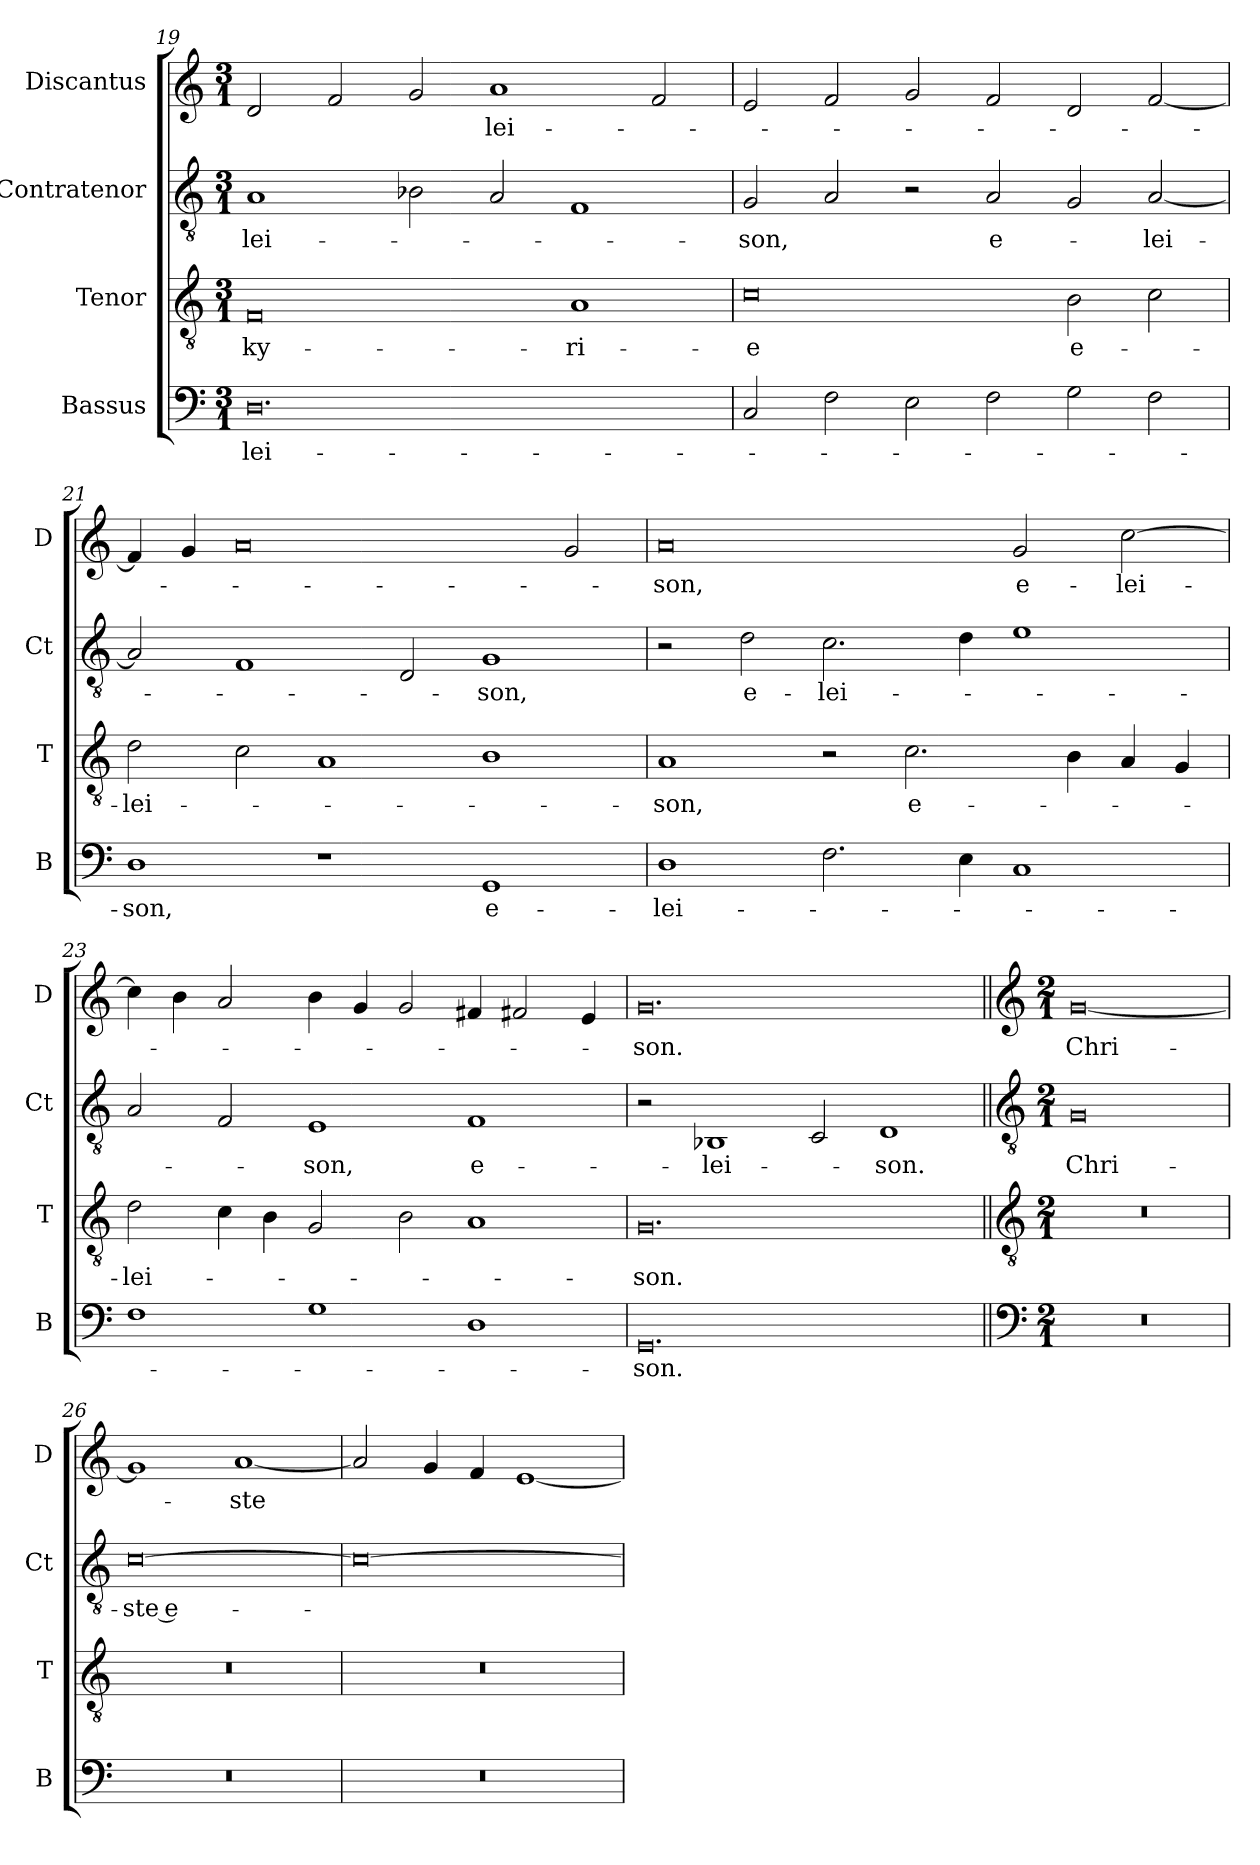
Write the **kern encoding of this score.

**kern	**text	**kern	**text	**kern	**text	**kern	**text
*part4	*part4	*part3	*part3	*part2	*part2	*part1	*part1
*staff4	*staff4	*staff3	*staff3	*staff2	*staff2	*staff1	*staff1
*I"Bassus	*	*I"Tenor	*	*I"Contratenor	*	*I"Discantus	*
*I'B	*	*I'T	*	*I'Ct	*	*I'D	*
*clefF4	*	*clefGv2	*	*clefGv2	*	*clefG2	*
*k[]	*	*k[]	*	*k[]	*	*k[]	*
*M3/1	*	*M3/1	*	*M3/1	*	*M3/1	*
=19	=19	=19	=19	=19	=19	=19	=19
0.D	-lei-	0F	ky-	1A	-lei-	2d/	.
.	.	.	.	.	.	2f/	.
.	.	.	.	2B-X\	.	2g/	.
.	.	.	.	2A/	.	1a	-lei-
.	.	1A	-ri-	1F	.	.	.
.	.	.	.	.	.	2f/	.
=20	=20	=20	=20	=20	=20	=20	=20
2C/	.	0c	-e	2G/	-son,	2e/	.
2F\	.	.	.	2A/	.	2f/	.
2E\	.	.	.	2r	.	2g/	.
2F\	.	.	.	2A/	e-	2f/	.
2G\	.	2B\	e-	2G/	.	2d/	.
2F\	.	2c\	.	[2A/	-lei-	[2f/	.
=21	=21	=21	=21	=21	=21	=21	=21
1D	-son,	2d\	-lei-	2A/]	.	4f/]	.
.	.	.	.	.	.	4g/	.
.	.	2c\	.	1F	.	0a	.
1r	.	1A	.	.	.	.	.
.	.	.	.	2D/	.	.	.
1GG	e-	1B	.	1G	-son,	.	.
.	.	.	.	.	.	2g/	.
=22	=22	=22	=22	=22	=22	=22	=22
1D	-lei-	1A	-son,	2r	.	0a	-son,
.	.	.	.	2d\	e-	.	.
2.F\	.	2r	.	2.c\	-lei-	.	.
.	.	2.c\	e-	.	.	.	.
4E\	.	.	.	4d\	.	.	.
1C	.	.	.	1e	.	2g/	e-
.	.	4B\	.	.	.	.	.
.	.	4A/	.	.	.	[2cc\	-lei-
.	.	4G/	.	.	.	.	.
=23	=23	=23	=23	=23	=23	=23	=23
1F	.	2d\	-lei-	2A/	.	4cc\]	.
.	.	.	.	.	.	4b\	.
.	.	4c\	.	2F/	.	2a/	.
.	.	4B\	.	.	.	.	.
1G	.	2G/	.	1E	-son,	4b\	.
.	.	.	.	.	.	4g/	.
.	.	2B\	.	.	.	2g/	.
1D	.	1A	.	1F	e-	4f#X/	.
.	.	.	.	.	.	2f#X/	.
.	.	.	.	.	.	4e/	.
=24	=24	=24	=24	=24	=24	=24	=24
0.GG	-son.	0.G	-son.	2r	.	0.g	-son.
.	.	.	.	1BB-X	-lei-	.	.
.	.	.	.	2C/	.	.	.
.	.	.	.	1D	-son.	.	.
!!LO:LB:g=z
=25||	=25||	=25||	=25||	=25||	=25||	=25||	=25||
*clefF4	*	*clefGv2	*	*clefGv2	*	*clefG2	*
*k[]	*	*k[]	*	*k[]	*	*k[]	*
*M2/1	*	*M2/1	*	*M2/1	*	*M2/1	*
0r	.	0r	.	0G	Chri-	[0g	Chri-
=26	=26	=26	=26	=26	=26	=26	=26
0r	.	0r	.	[0c	-ste e-	1g]	.
.	.	.	.	.	.	[1a	-ste
=27	=27	=27	=27	=27	=27	=27	=27
0r	.	0r	.	0c_	.	2a/]	.
.	.	.	.	.	.	4g/	.
.	.	.	.	.	.	4f/	.
.	.	.	.	.	.	[1e	.
=	=	=	=	=	=	=	=
*-	*-	*-	*-	*-	*-	*-	*-
